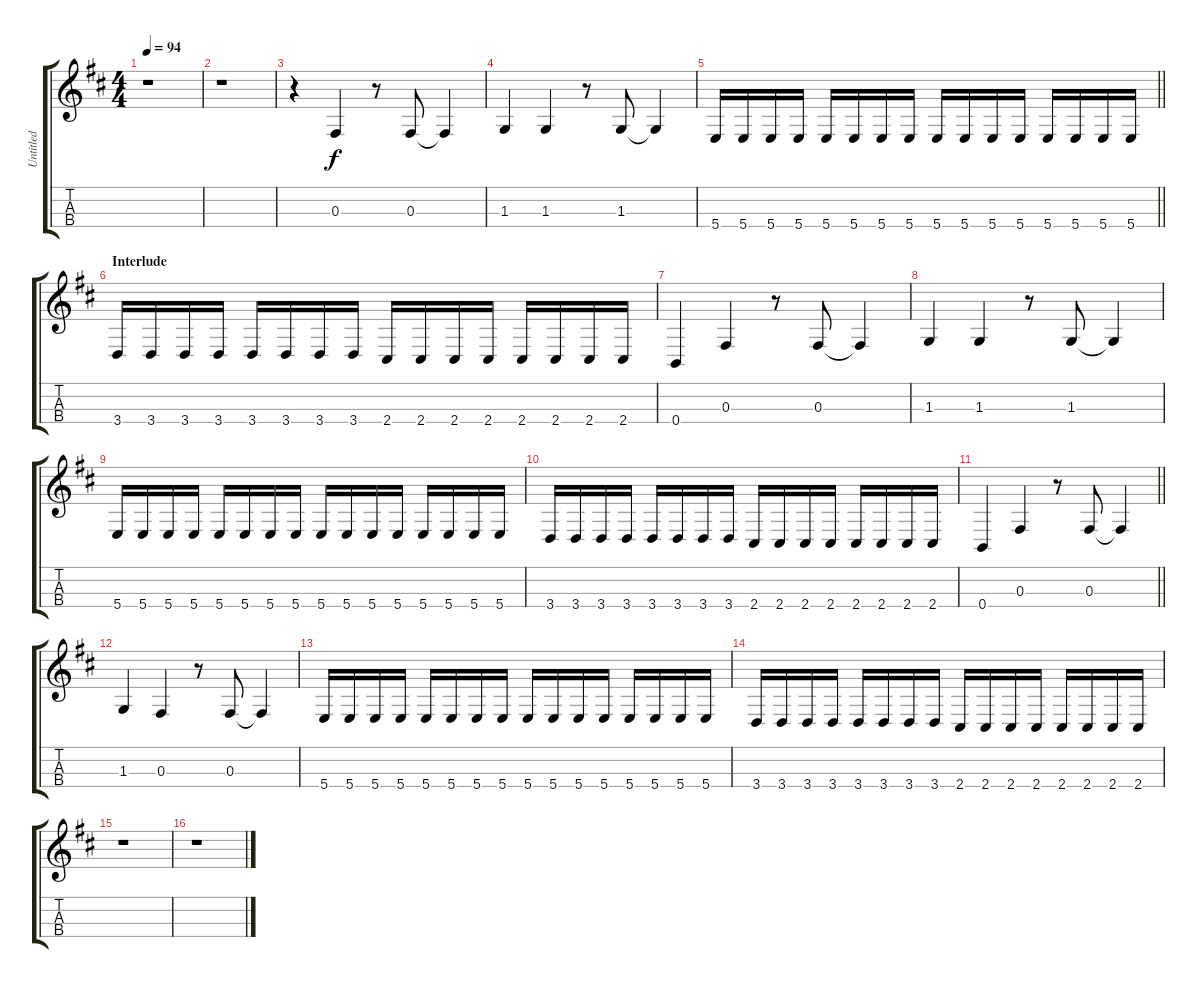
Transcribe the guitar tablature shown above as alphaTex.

\track ("Untitled" "Untitled") {instrument electricbassfinger}
\staff {score tabs}
\tuning (E3 B2 Gb2 B1) {hide}
\ts (4 4)
\tempo 94
\clef g2
\ks d
r.1{dy f} |
r.1 |
r.4 0.3.4 r.8 0.3.8 0.3{t}.4 |
1.3.4 1.3.4 r.8 1.3.8 1.3{t}.4 |
\barLineRight lightlight
5.4.16 5.4.16 5.4.16 5.4.16 5.4.16 5.4.16 5.4.16 5.4.16 5.4.16 5.4.16 5.4.16 5.4.16 5.4.16 5.4.16 5.4.16 5.4.16 |
\section ("" "Interlude")
3.4.16 3.4.16 3.4.16 3.4.16 3.4.16 3.4.16 3.4.16 3.4.16 2.4.16 2.4.16 2.4.16 2.4.16 2.4.16 2.4.16 2.4.16 2.4.16 |
0.4.4 0.3.4 r.8 0.3.8 0.3{t}.4 |
1.3.4 1.3.4 r.8 1.3.8 1.3{t}.4 |
5.4.16 5.4.16 5.4.16 5.4.16 5.4.16 5.4.16 5.4.16 5.4.16 5.4.16 5.4.16 5.4.16 5.4.16 5.4.16 5.4.16 5.4.16 5.4.16 |
3.4.16 3.4.16 3.4.16 3.4.16 3.4.16 3.4.16 3.4.16 3.4.16 2.4.16 2.4.16 2.4.16 2.4.16 2.4.16 2.4.16 2.4.16 2.4.16 |
\barLineRight lightlight
0.4.4 0.3.4 r.8 0.3.8 0.3{t}.4 |
1.3.4 0.3.4 r.8 0.3.8 0.3{t}.4 |
5.4.16 5.4.16 5.4.16 5.4.16 5.4.16 5.4.16 5.4.16 5.4.16 5.4.16 5.4.16 5.4.16 5.4.16 5.4.16 5.4.16 5.4.16 5.4.16 |
3.4.16 3.4.16 3.4.16 3.4.16 3.4.16 3.4.16 3.4.16 3.4.16 2.4.16 2.4.16 2.4.16 2.4.16 2.4.16 2.4.16 2.4.16 2.4.16 |
r.1 |
r.1
